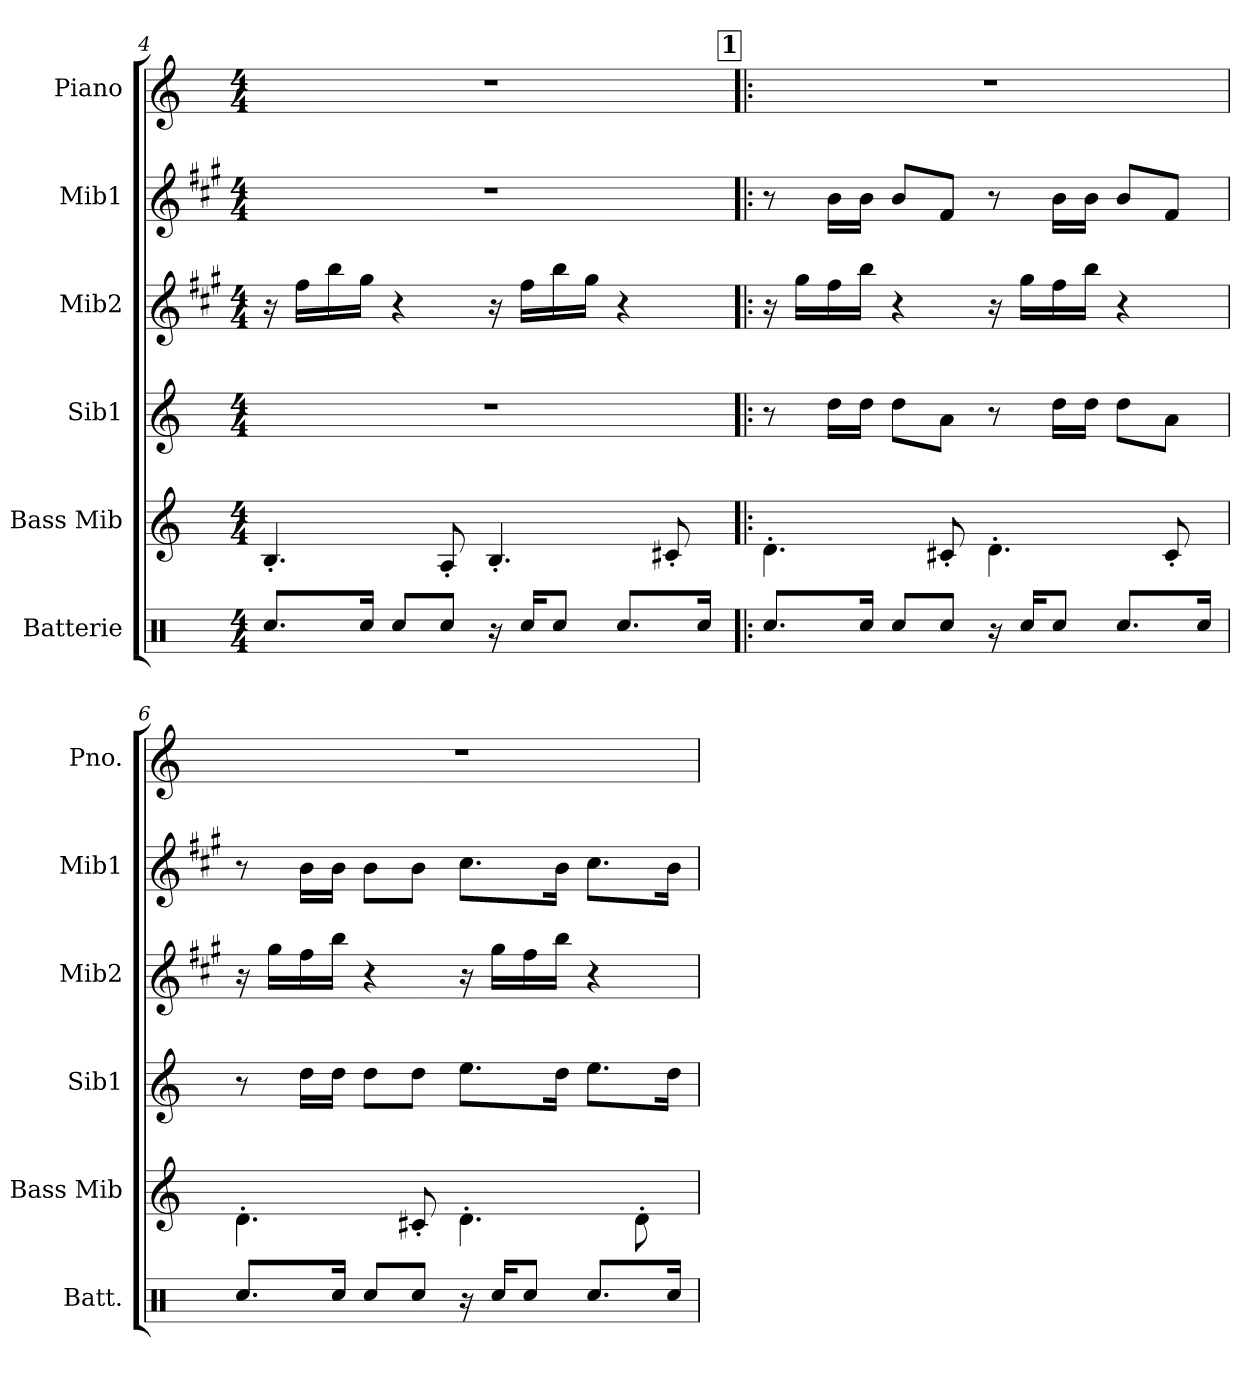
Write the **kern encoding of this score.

**kern	**kern	**kern	**kern	**kern	**kern
*part6	*part5	*part4	*part3	*part2	*part1
*staff6	*staff5	*staff4	*staff3	*staff2	*staff1
*I"Batterie	*I"Bass Mib	*I"Sib1	*I"Mib2	*I"Mib1	*I"Piano
*I'Batt.	*I'Bass Mib	*I'Sib1	*I'Mib2	*I'Mib1	*I'Pno.
!!LO:LB:g=z
*clefX	*clefG2	*clefG2	*clefG2	*clefG2	*clefG2
*	*ITrd12c21	*ITrd8c14	*ITrd5c9	*ITrd5c9	*
*k[]	*k[]	*k[]	*k[]	*k[]	*k[]
*M4/4	*M4/4	*M4/4	*M4/4	*M4/4	*M4/4
=4	=4	=4	=4	=4	=4
8.Rcc/L	4.BB'/	1r	16r	1r	1r
.	.	.	16a\LL	.	.
.	.	.	16dd\	.	.
16Rcc/Jk	.	.	16b\JJ	.	.
8Rcc/L	.	.	4r	.	.
8Rcc/J	8AA'/	.	.	.	.
16r	4.BB'/	.	16r	.	.
16Rcc/KL	.	.	16a\LL	.	.
8Rcc/J	.	.	16dd\	.	.
.	.	.	16b\JJ	.	.
8.Rcc/L	.	.	4r	.	.
.	8C#X'/	.	.	.	.
16Rcc/Jk	.	.	.	.	.
!!LO:REH:place=s1:a:B:fs=14:t=1
=5!|:	=5!|:	=5!|:	=5!|:	=5!|:	=5!|:
8.Rcc/L	4.D'\	8r	16r	8r	1r
.	.	.	16b\LL	.	.
.	.	16d\LL	16a\	16d\LL	.
16Rcc/Jk	.	16d\JJ	16dd\JJ	16d\JJ	.
8Rcc/L	.	8d\L	4r	8d/L	.
8Rcc/J	8C#X'/	8A\J	.	8A/J	.
16r	4.D'\	8r	16r	8r	.
16Rcc/KL	.	.	16b\LL	.	.
8Rcc/J	.	16d\LL	16a\	16d\LL	.
.	.	16d\JJ	16dd\JJ	16d\JJ	.
8.Rcc/L	.	8d\L	4r	8d/L	.
.	8C#'/	8A\J	.	8A/J	.
16Rcc/Jk	.	.	.	.	.
=6	=6	=6	=6	=6	=6
8.Rcc/L	4.D'\	8r	16r	8r	1r
.	.	.	16b\LL	.	.
.	.	16d\LL	16a\	16d\LL	.
16Rcc/Jk	.	16d\JJ	16dd\JJ	16d\JJ	.
8Rcc/L	.	8d\L	4r	8d\L	.
8Rcc/J	8C#X'/	8d\J	.	8d\J	.
16r	4.D'\	8.e\L	16r	8.e\L	.
16Rcc/KL	.	.	16b\LL	.	.
8Rcc/J	.	.	16a\	.	.
.	.	16d\Jk	16dd\JJ	16d\Jk	.
8.Rcc/L	.	8.e\L	4r	8.e\L	.
.	8D'\	.	.	.	.
16Rcc/Jk	.	16d\Jk	.	16d\Jk	.
=	=	=	=	=	=
*-	*-	*-	*-	*-	*-
